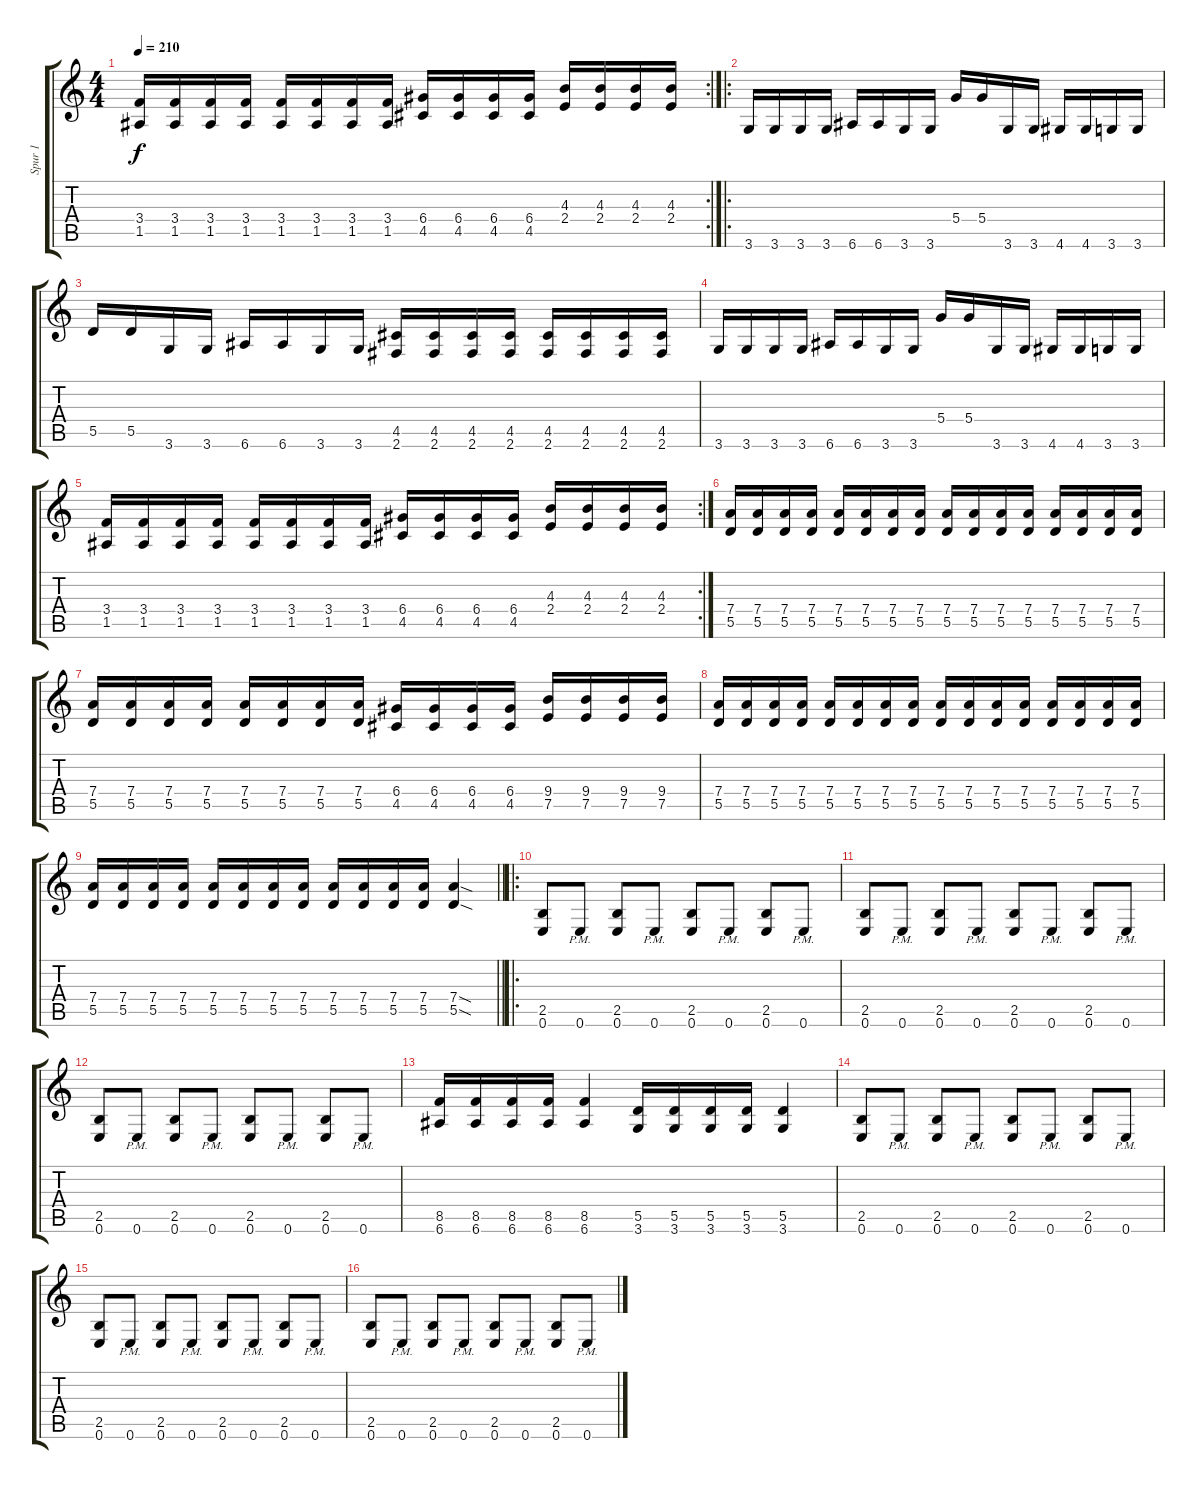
\track ("Spur 1" "Spur 1") {instrument distortionguitar}
\staff {score tabs}
\tuning (E4 B3 G3 D3 A2 E2) {hide}
\rc 2
\ts (4 4)
\tempo 210
\clef g2
\ks c
(3.4 1.5).16{dy f} (3.4 1.5).16 (3.4 1.5).16 (3.4 1.5).16 (3.4 1.5).16 (3.4 1.5).16 (3.4 1.5).16 (3.4 1.5).16 (6.4 4.5).16 (6.4 4.5).16 (6.4 4.5).16 (6.4 4.5).16 (4.3 2.4).16 (4.3 2.4).16 (4.3 2.4).16 (4.3 2.4).16 |
\ro
3.6.16 3.6.16 3.6.16 3.6.16 6.6.16 6.6.16 3.6.16 3.6.16 5.4.16 5.4.16 3.6.16 3.6.16 4.6.16 4.6.16 3.6.16 3.6.16 |
5.5.16 5.5.16 3.6.16 3.6.16 6.6.16 6.6.16 3.6.16 3.6.16 (4.5 2.6).16 (4.5 2.6).16 (4.5 2.6).16 (4.5 2.6).16 (4.5 2.6).16 (4.5 2.6).16 (4.5 2.6).16 (4.5 2.6).16 |
3.6.16 3.6.16 3.6.16 3.6.16 6.6.16 6.6.16 3.6.16 3.6.16 5.4.16 5.4.16 3.6.16 3.6.16 4.6.16 4.6.16 3.6.16 3.6.16 |
\rc 2
(3.4 1.5).16 (3.4 1.5).16 (3.4 1.5).16 (3.4 1.5).16 (3.4 1.5).16 (3.4 1.5).16 (3.4 1.5).16 (3.4 1.5).16 (6.4 4.5).16 (6.4 4.5).16 (6.4 4.5).16 (6.4 4.5).16 (4.3 2.4).16 (4.3 2.4).16 (4.3 2.4).16 (4.3 2.4).16 |
(7.4 5.5).16 (7.4 5.5).16 (7.4 5.5).16 (7.4 5.5).16 (7.4 5.5).16 (7.4 5.5).16 (7.4 5.5).16 (7.4 5.5).16 (7.4 5.5).16 (7.4 5.5).16 (7.4 5.5).16 (7.4 5.5).16 (7.4 5.5).16 (7.4 5.5).16 (7.4 5.5).16 (7.4 5.5).16 |
(7.4 5.5).16 (7.4 5.5).16 (7.4 5.5).16 (7.4 5.5).16 (7.4 5.5).16 (7.4 5.5).16 (7.4 5.5).16 (7.4 5.5).16 (6.4 4.5).16 (6.4 4.5).16 (6.4 4.5).16 (6.4 4.5).16 (9.4 7.5).16 (9.4 7.5).16 (9.4 7.5).16 (9.4 7.5).16 |
(7.4 5.5).16 (7.4 5.5).16 (7.4 5.5).16 (7.4 5.5).16 (7.4 5.5).16 (7.4 5.5).16 (7.4 5.5).16 (7.4 5.5).16 (7.4 5.5).16 (7.4 5.5).16 (7.4 5.5).16 (7.4 5.5).16 (7.4 5.5).16 (7.4 5.5).16 (7.4 5.5).16 (7.4 5.5).16 |
\barLineRight lightlight
(7.4 5.5).16 (7.4 5.5).16 (7.4 5.5).16 (7.4 5.5).16 (7.4 5.5).16 (7.4 5.5).16 (7.4 5.5).16 (7.4 5.5).16 (7.4 5.5).16 (7.4 5.5).16 (7.4 5.5).16 (7.4 5.5).16 (7.4{sod} 5.5{sod}).4 |
\ro
(2.5 0.6).8 0.6{pm}.8 (2.5 0.6).8 0.6{pm}.8 (2.5 0.6).8 0.6{pm}.8 (2.5 0.6).8 0.6{pm}.8 |
(2.5 0.6).8 0.6{pm}.8 (2.5 0.6).8 0.6{pm}.8 (2.5 0.6).8 0.6{pm}.8 (2.5 0.6).8 0.6{pm}.8 |
(2.5 0.6).8 0.6{pm}.8 (2.5 0.6).8 0.6{pm}.8 (2.5 0.6).8 0.6{pm}.8 (2.5 0.6).8 0.6{pm}.8 |
(8.5 6.6).16 (8.5 6.6).16 (8.5 6.6).16 (8.5 6.6).16 (8.5 6.6).4 (5.5 3.6).16 (5.5 3.6).16 (5.5 3.6).16 (5.5 3.6).16 (5.5 3.6).4 |
(2.5 0.6).8 0.6{pm}.8 (2.5 0.6).8 0.6{pm}.8 (2.5 0.6).8 0.6{pm}.8 (2.5 0.6).8 0.6{pm}.8 |
(2.5 0.6).8 0.6{pm}.8 (2.5 0.6).8 0.6{pm}.8 (2.5 0.6).8 0.6{pm}.8 (2.5 0.6).8 0.6{pm}.8 |
(2.5 0.6).8 0.6{pm}.8 (2.5 0.6).8 0.6{pm}.8 (2.5 0.6).8 0.6{pm}.8 (2.5 0.6).8 0.6{pm}.8
